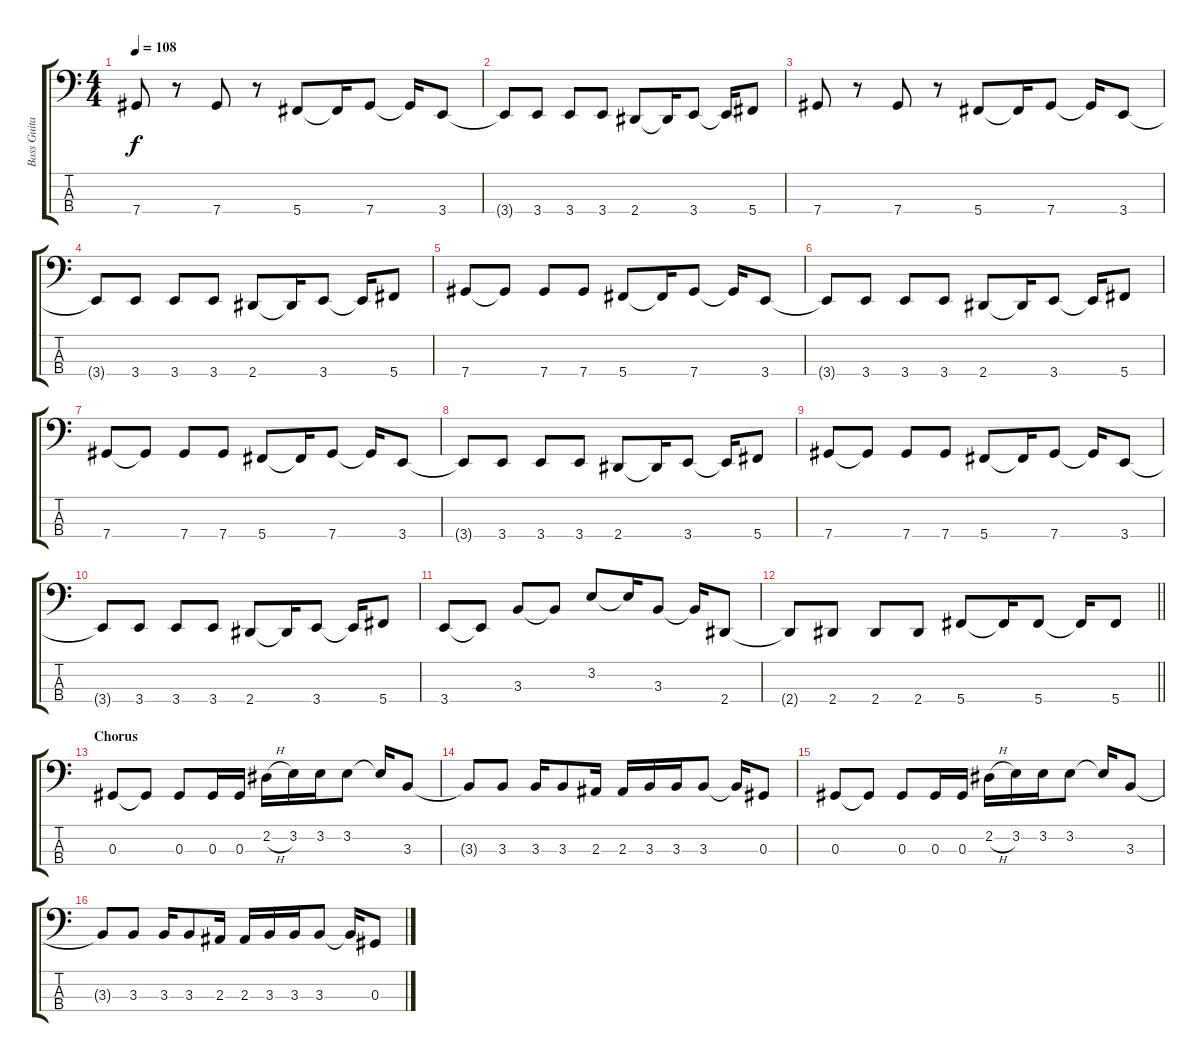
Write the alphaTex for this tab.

\track ("Bass Guitar - Pheonix" "Bass Guita") {instrument electricbassfinger}
\staff {score tabs}
\tuning (Gb2 Db2 Ab1 Db1) {hide}
\ts (4 4)
\tempo 108
\clef f4
\ks c
7.4.8{dy f} r.8 7.4.8 r.8 5.4.8 5.4{t}.16 7.4.8 7.4{t}.16 3.4.8 |
3.4{t}.8 3.4.8 3.4.8 3.4.8 2.4.8 2.4{t}.16 3.4.8 3.4{t}.16 5.4.8 |
7.4.8 r.8 7.4.8 r.8 5.4.8 5.4{t}.16 7.4.8 7.4{t}.16 3.4.8 |
3.4{t}.8 3.4.8 3.4.8 3.4.8 2.4.8 2.4{t}.16 3.4.8 3.4{t}.16 5.4.8 |
7.4.8 7.4{t}.8 7.4.8 7.4.8 5.4.8 5.4{t}.16 7.4.8 7.4{t}.16 3.4.8 |
3.4{t}.8 3.4.8 3.4.8 3.4.8 2.4.8 2.4{t}.16 3.4.8 3.4{t}.16 5.4.8 |
7.4.8 7.4{t}.8 7.4.8 7.4.8 5.4.8 5.4{t}.16 7.4.8 7.4{t}.16 3.4.8 |
3.4{t}.8 3.4.8 3.4.8 3.4.8 2.4.8 2.4{t}.16 3.4.8 3.4{t}.16 5.4.8 |
7.4.8 7.4{t}.8 7.4.8 7.4.8 5.4.8 5.4{t}.16 7.4.8 7.4{t}.16 3.4.8 |
3.4{t}.8 3.4.8 3.4.8 3.4.8 2.4.8 2.4{t}.16 3.4.8 3.4{t}.16 5.4.8 |
3.4.8 3.4{t}.8 3.3.8 3.3{t}.8 3.2.8 3.2{t}.16 3.3.8 3.3{t}.16 2.4.8 |
\barLineRight lightlight
2.4{t}.8 2.4.8 2.4.8 2.4.8 5.4.8 5.4{t}.16 5.4.8 5.4{t}.16 5.4.8 |
\section ("" "Chorus")
0.3.8 0.3{t}.8 0.3.8 0.3.16 0.3.16 2.2{h}.16 3.2.16 3.2.16 3.2.8 3.2{t}.16 3.3.8 |
3.3{t}.8 3.3.8 3.3.16 3.3.8 2.3.16 2.3.16 3.3.16 3.3.16 3.3.8 3.3{t}.16 0.3.8 |
0.3.8 0.3{t}.8 0.3.8 0.3.16 0.3.16 2.2{h}.16 3.2.16 3.2.16 3.2.8 3.2{t}.16 3.3.8 |
3.3{t}.8 3.3.8 3.3.16 3.3.8 2.3.16 2.3.16 3.3.16 3.3.16 3.3.8 3.3{t}.16 0.3.8
